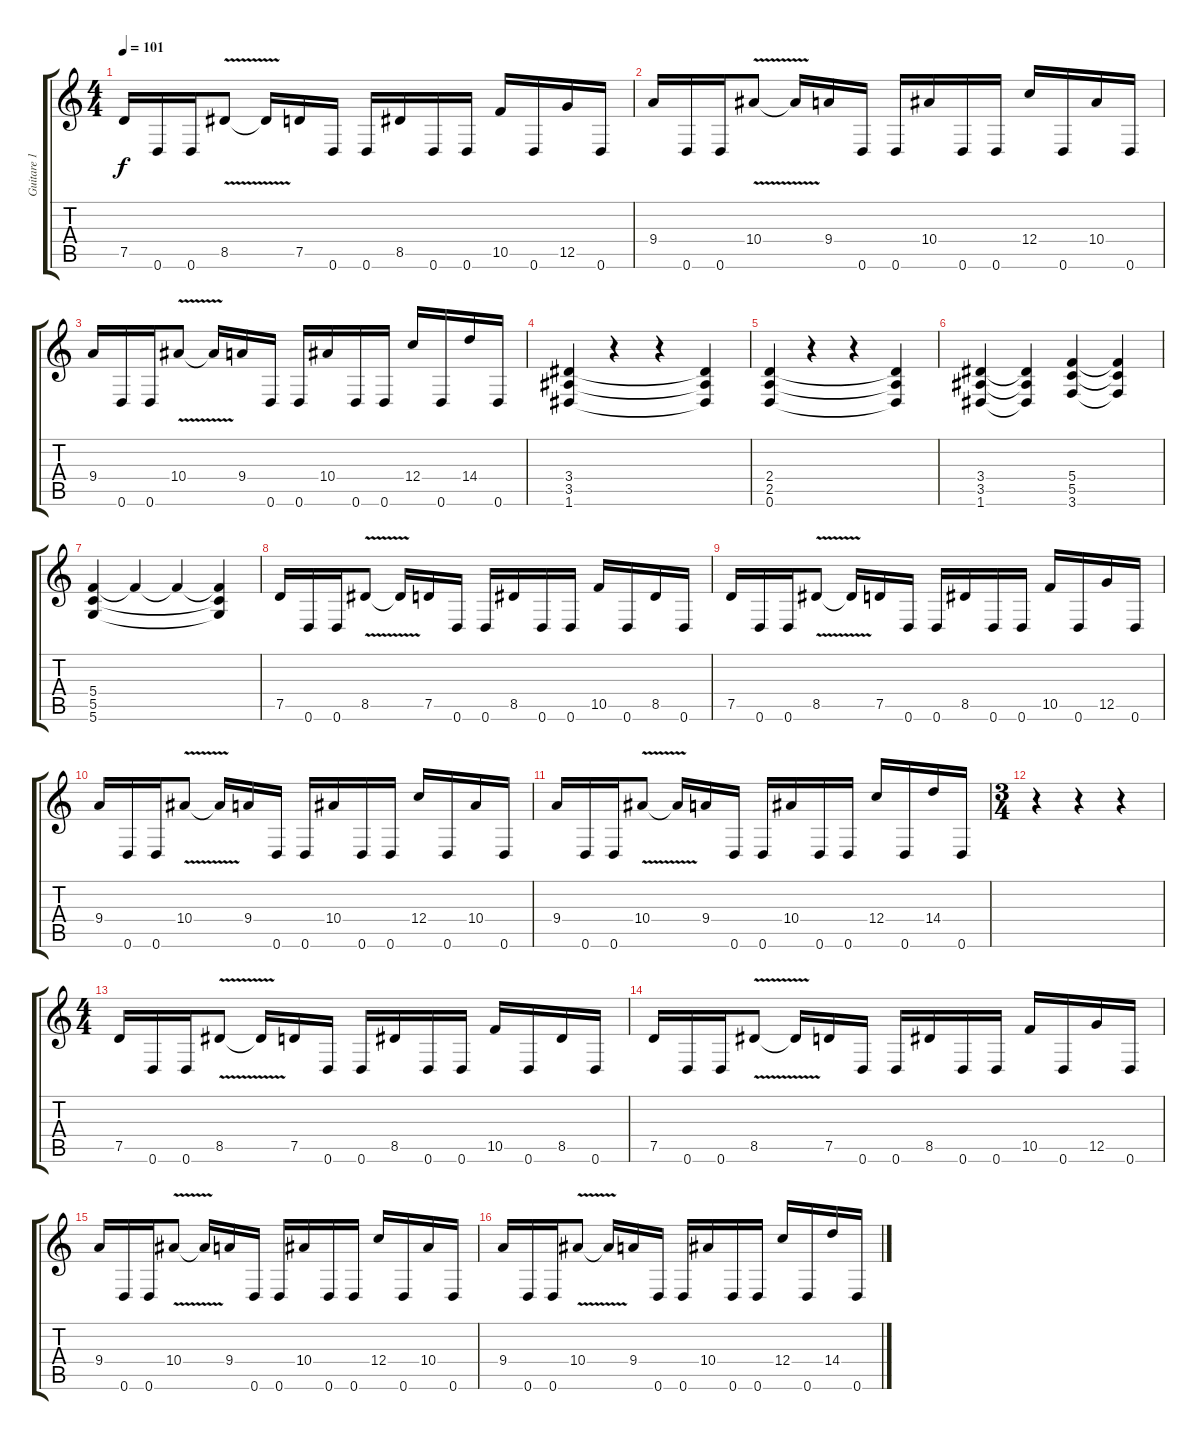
\track ("Guitare 1" "Guitare 1") {instrument distortionguitar}
\staff {score tabs}
\tuning (D4 A3 F3 C3 G2 D2) {hide}
\ts (4 4)
\tempo 101
\clef g2
\ks c
7.5.16{dy f} 0.6.16 0.6.16 8.5{v}.8 8.5{t}.16 7.5.16 0.6.16 0.6.16 8.5.16 0.6.16 0.6.16 10.5.16 0.6.16 12.5.16 0.6.16 |
9.4.16 0.6.16 0.6.16 10.4{v}.8 10.4{t}.16 9.4.16 0.6.16 0.6.16 10.4.16 0.6.16 0.6.16 12.4.16 0.6.16 10.4.16 0.6.16 |
9.4.16 0.6.16 0.6.16 10.4{v}.8 10.4{t}.16 9.4.16 0.6.16 0.6.16 10.4.16 0.6.16 0.6.16 12.4.16 0.6.16 14.4.16 0.6.16 |
(3.4 3.5 1.6).4 r.4 r.4 (3.4{t} 3.5{t} 1.6{t}).4 |
(2.4 2.5 0.6).4 r.4 r.4 (2.4{t} 2.5{t} 0.6{t}).4 |
(3.4 3.5 1.6).4 (3.4{t} 3.5{t} 1.6{t}).4 (5.4 5.5 3.6).4 (5.4{t} 5.5{t} 3.6{t}).4 |
(5.4 5.5 5.6).4 5.4{t}.4 5.4{t}.4 (5.4{t} 5.5{t} 5.6{t}).4 |
7.5.16 0.6.16 0.6.16 8.5{v}.8 8.5{t}.16 7.5.16 0.6.16 0.6.16 8.5.16 0.6.16 0.6.16 10.5.16 0.6.16 8.5.16 0.6.16 |
7.5.16 0.6.16 0.6.16 8.5{v}.8 8.5{t}.16 7.5.16 0.6.16 0.6.16 8.5.16 0.6.16 0.6.16 10.5.16 0.6.16 12.5.16 0.6.16 |
9.4.16 0.6.16 0.6.16 10.4{v}.8 10.4{t}.16 9.4.16 0.6.16 0.6.16 10.4.16 0.6.16 0.6.16 12.4.16 0.6.16 10.4.16 0.6.16 |
9.4.16 0.6.16 0.6.16 10.4{v}.8 10.4{t}.16 9.4.16 0.6.16 0.6.16 10.4.16 0.6.16 0.6.16 12.4.16 0.6.16 14.4.16 0.6.16 |
\ts (3 4)
r.4 r.4 r.4 |
\ts (4 4)
7.5.16 0.6.16 0.6.16 8.5{v}.8 8.5{t}.16 7.5.16 0.6.16 0.6.16 8.5.16 0.6.16 0.6.16 10.5.16 0.6.16 8.5.16 0.6.16 |
7.5.16 0.6.16 0.6.16 8.5{v}.8 8.5{t}.16 7.5.16 0.6.16 0.6.16 8.5.16 0.6.16 0.6.16 10.5.16 0.6.16 12.5.16 0.6.16 |
9.4.16 0.6.16 0.6.16 10.4{v}.8 10.4{t}.16 9.4.16 0.6.16 0.6.16 10.4.16 0.6.16 0.6.16 12.4.16 0.6.16 10.4.16 0.6.16 |
9.4.16 0.6.16 0.6.16 10.4{v}.8 10.4{t}.16 9.4.16 0.6.16 0.6.16 10.4.16 0.6.16 0.6.16 12.4.16 0.6.16 14.4.16 0.6.16
